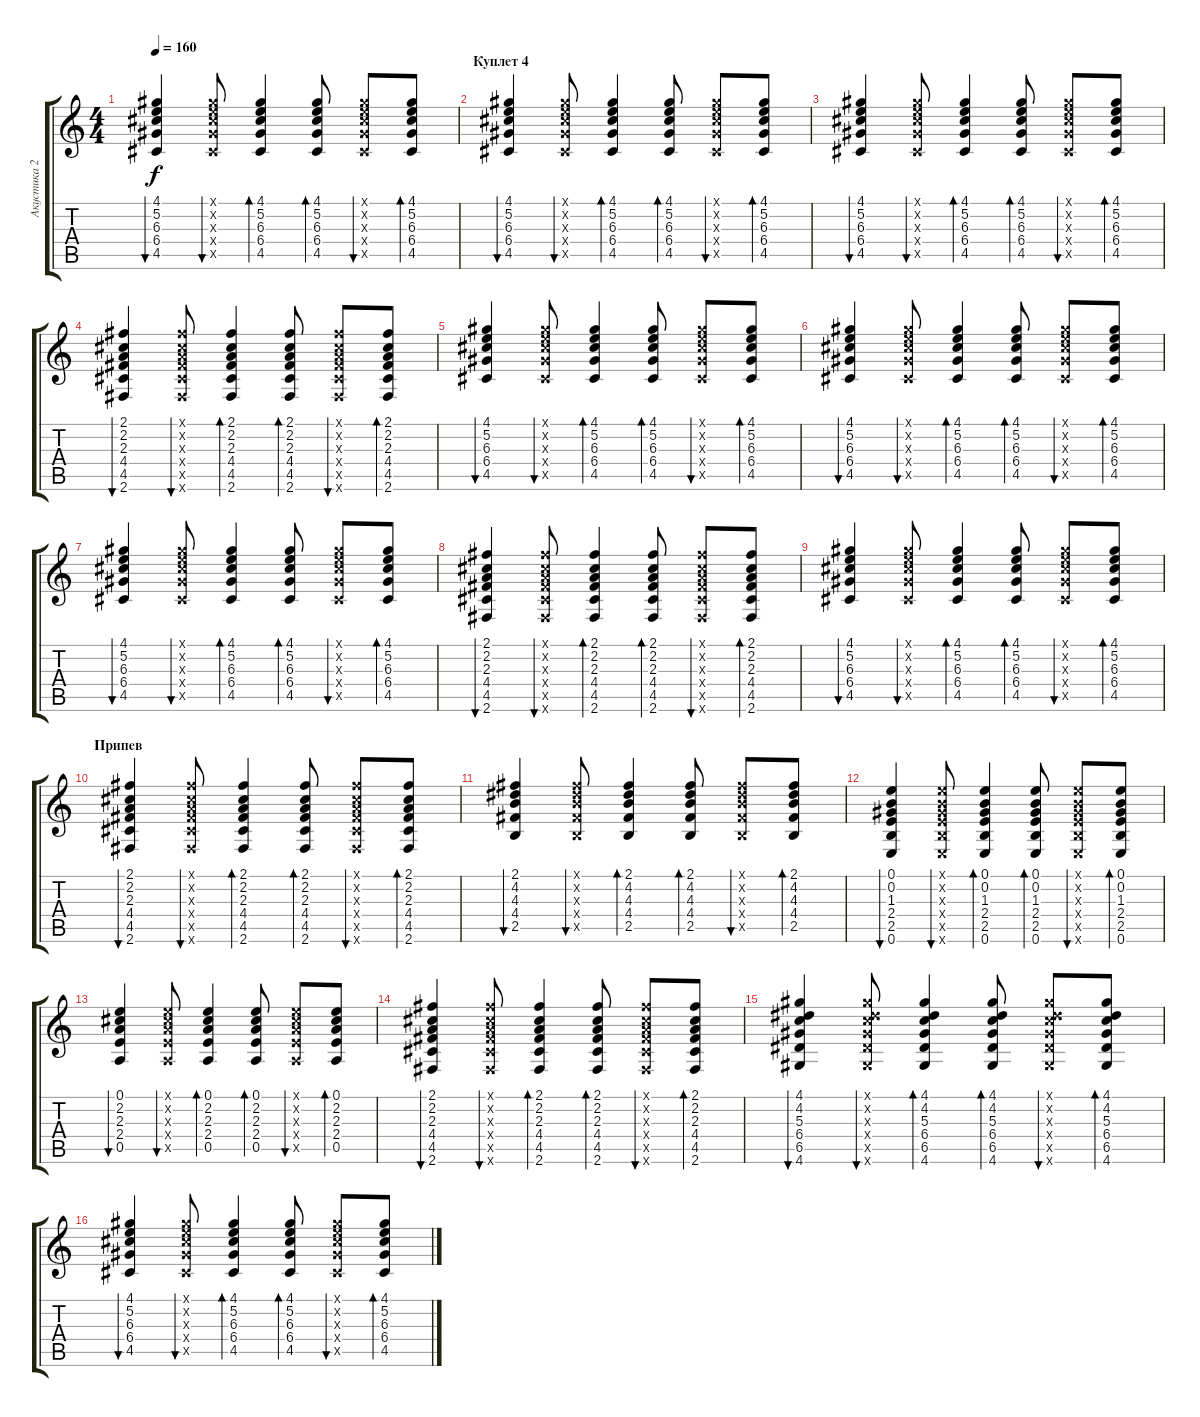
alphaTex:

\track ("Акустика 2" "Акустика 2") {instrument acousticguitarsteel}
\staff {score tabs}
\tuning (E4 B3 G3 D3 A2 E2) {hide}
\ts (4 4)
\tempo 160
\clef g2
\ks c
(4.1 5.2 6.3 6.4 4.5).4{bu 60 dy f} (4.1{x} 5.2{x} 6.3{x} 6.4{x} 4.5{x}).8{bu 60} (4.1 5.2 6.3 6.4 4.5).4{bd 60} (4.1 5.2 6.3 6.4 4.5).8{bd 60} (4.1{x} 5.2{x} 6.3{x} 6.4{x} 4.5{x}).8{bu 60} (4.1 5.2 6.3 6.4 4.5).8{bd 60} |
\section ("" "Куплет 4")
(4.1 5.2 6.3 6.4 4.5).4{bu 60} (4.1{x} 5.2{x} 6.3{x} 6.4{x} 4.5{x}).8{bu 60} (4.1 5.2 6.3 6.4 4.5).4{bd 60} (4.1 5.2 6.3 6.4 4.5).8{bd 60} (4.1{x} 5.2{x} 6.3{x} 6.4{x} 4.5{x}).8{bu 60} (4.1 5.2 6.3 6.4 4.5).8{bd 60} |
(4.1 5.2 6.3 6.4 4.5).4{bu 60} (4.1{x} 5.2{x} 6.3{x} 6.4{x} 4.5{x}).8{bu 60} (4.1 5.2 6.3 6.4 4.5).4{bd 60} (4.1 5.2 6.3 6.4 4.5).8{bd 60} (4.1{x} 5.2{x} 6.3{x} 6.4{x} 4.5{x}).8{bu 60} (4.1 5.2 6.3 6.4 4.5).8{bd 60} |
(2.1 2.2 2.3 4.4 4.5 2.6).4{bu 60} (2.1{x} 2.2{x} 2.3{x} 4.4{x} 4.5{x} 2.6{x}).8{bu 60} (2.1 2.2 2.3 4.4 4.5 2.6).4{bd 60} (2.1 2.2 2.3 4.4 4.5 2.6).8{bd 60} (2.1{x} 2.2{x} 2.3{x} 4.4{x} 4.5{x} 2.6{x}).8{bu 60} (2.1 2.2 2.3 4.4 4.5 2.6).8{bd 60} |
(4.1 5.2 6.3 6.4 4.5).4{bu 60} (4.1{x} 5.2{x} 6.3{x} 6.4{x} 4.5{x}).8{bu 60} (4.1 5.2 6.3 6.4 4.5).4{bd 60} (4.1 5.2 6.3 6.4 4.5).8{bd 60} (4.1{x} 5.2{x} 6.3{x} 6.4{x} 4.5{x}).8{bu 60} (4.1 5.2 6.3 6.4 4.5).8{bd 60} |
(4.1 5.2 6.3 6.4 4.5).4{bu 60} (4.1{x} 5.2{x} 6.3{x} 6.4{x} 4.5{x}).8{bu 60} (4.1 5.2 6.3 6.4 4.5).4{bd 60} (4.1 5.2 6.3 6.4 4.5).8{bd 60} (4.1{x} 5.2{x} 6.3{x} 6.4{x} 4.5{x}).8{bu 60} (4.1 5.2 6.3 6.4 4.5).8{bd 60} |
(4.1 5.2 6.3 6.4 4.5).4{bu 60} (4.1{x} 5.2{x} 6.3{x} 6.4{x} 4.5{x}).8{bu 60} (4.1 5.2 6.3 6.4 4.5).4{bd 60} (4.1 5.2 6.3 6.4 4.5).8{bd 60} (4.1{x} 5.2{x} 6.3{x} 6.4{x} 4.5{x}).8{bu 60} (4.1 5.2 6.3 6.4 4.5).8{bd 60} |
(2.1 2.2 2.3 4.4 4.5 2.6).4{bu 60} (2.1{x} 2.2{x} 2.3{x} 4.4{x} 4.5{x} 2.6{x}).8{bu 60} (2.1 2.2 2.3 4.4 4.5 2.6).4{bd 60} (2.1 2.2 2.3 4.4 4.5 2.6).8{bd 60} (2.1{x} 2.2{x} 2.3{x} 4.4{x} 4.5{x} 2.6{x}).8{bu 60} (2.1 2.2 2.3 4.4 4.5 2.6).8{bd 60} |
(4.1 5.2 6.3 6.4 4.5).4{bu 60} (4.1{x} 5.2{x} 6.3{x} 6.4{x} 4.5{x}).8{bu 60} (4.1 5.2 6.3 6.4 4.5).4{bd 60} (4.1 5.2 6.3 6.4 4.5).8{bd 60} (4.1{x} 5.2{x} 6.3{x} 6.4{x} 4.5{x}).8{bu 60} (4.1 5.2 6.3 6.4 4.5).8{bd 60} |
\section ("" "Припев")
(2.1 2.2 2.3 4.4 4.5 2.6).4{bu 60} (2.1{x} 2.2{x} 2.3{x} 4.4{x} 4.5{x} 2.6{x}).8{bu 60} (2.1 2.2 2.3 4.4 4.5 2.6).4{bd 60} (2.1 2.2 2.3 4.4 4.5 2.6).8{bd 60} (2.1{x} 2.2{x} 2.3{x} 4.4{x} 4.5{x} 2.6{x}).8{bu 60} (2.1 2.2 2.3 4.4 4.5 2.6).8{bd 60} |
(2.1 4.2 4.3 4.4 2.5).4{bu 60} (2.1{x} 4.2{x} 4.3{x} 4.4{x} 2.5{x}).8{bu 60} (2.1 4.2 4.3 4.4 2.5).4{bd 60} (2.1 4.2 4.3 4.4 2.5).8{bd 60} (2.1{x} 4.2{x} 4.3{x} 4.4{x} 2.5{x}).8{bu 60} (2.1 4.2 4.3 4.4 2.5).8{bd 60} |
(0.1 0.2 1.3 2.4 2.5 0.6).4{bu 60} (0.1{x} 0.2{x} 1.3{x} 2.4{x} 2.5{x} 0.6{x}).8{bu 60} (0.1 0.2 1.3 2.4 2.5 0.6).4{bd 60} (0.1 0.2 1.3 2.4 2.5 0.6).8{bd 60} (0.1{x} 0.2{x} 1.3{x} 2.4{x} 2.5{x} 0.6{x}).8{bu 60} (0.1 0.2 1.3 2.4 2.5 0.6).8{bd 60} |
(0.1 2.2 2.3 2.4 0.5).4{bu 60} (0.1{x} 2.2{x} 2.3{x} 2.4{x} 0.5{x}).8{bu 60} (0.1 2.2 2.3 2.4 0.5).4{bd 60} (0.1 2.2 2.3 2.4 0.5).8{bd 60} (0.1{x} 2.2{x} 2.3{x} 2.4{x} 0.5{x}).8{bu 60} (0.1 2.2 2.3 2.4 0.5).8{bd 60} |
(2.1 2.2 2.3 4.4 4.5 2.6).4{bu 60} (2.1{x} 2.2{x} 2.3{x} 4.4{x} 4.5{x} 2.6{x}).8{bu 60} (2.1 2.2 2.3 4.4 4.5 2.6).4{bd 60} (2.1 2.2 2.3 4.4 4.5 2.6).8{bd 60} (2.1{x} 2.2{x} 2.3{x} 4.4{x} 4.5{x} 2.6{x}).8{bu 60} (2.1 2.2 2.3 4.4 4.5 2.6).8{bd 60} |
(4.1 4.2 5.3 6.4 6.5 4.6).4{bu 60} (4.1{x} 4.2{x} 5.3{x} 6.4{x} 6.5{x} 4.6{x}).8{bu 60} (4.1 4.2 5.3 6.4 6.5 4.6).4{bd 60} (4.1 4.2 5.3 6.4 6.5 4.6).8{bd 60} (4.1{x} 4.2{x} 5.3{x} 6.4{x} 6.5{x} 4.6{x}).8{bu 60} (4.1 4.2 5.3 6.4 6.5 4.6).8{bd 60} |
(4.1 5.2 6.3 6.4 4.5).4{bu 60} (4.1{x} 5.2{x} 6.3{x} 6.4{x} 4.5{x}).8{bu 60} (4.1 5.2 6.3 6.4 4.5).4{bd 60} (4.1 5.2 6.3 6.4 4.5).8{bd 60} (4.1{x} 5.2{x} 6.3{x} 6.4{x} 4.5{x}).8{bu 60} (4.1 5.2 6.3 6.4 4.5).8{bd 60}
